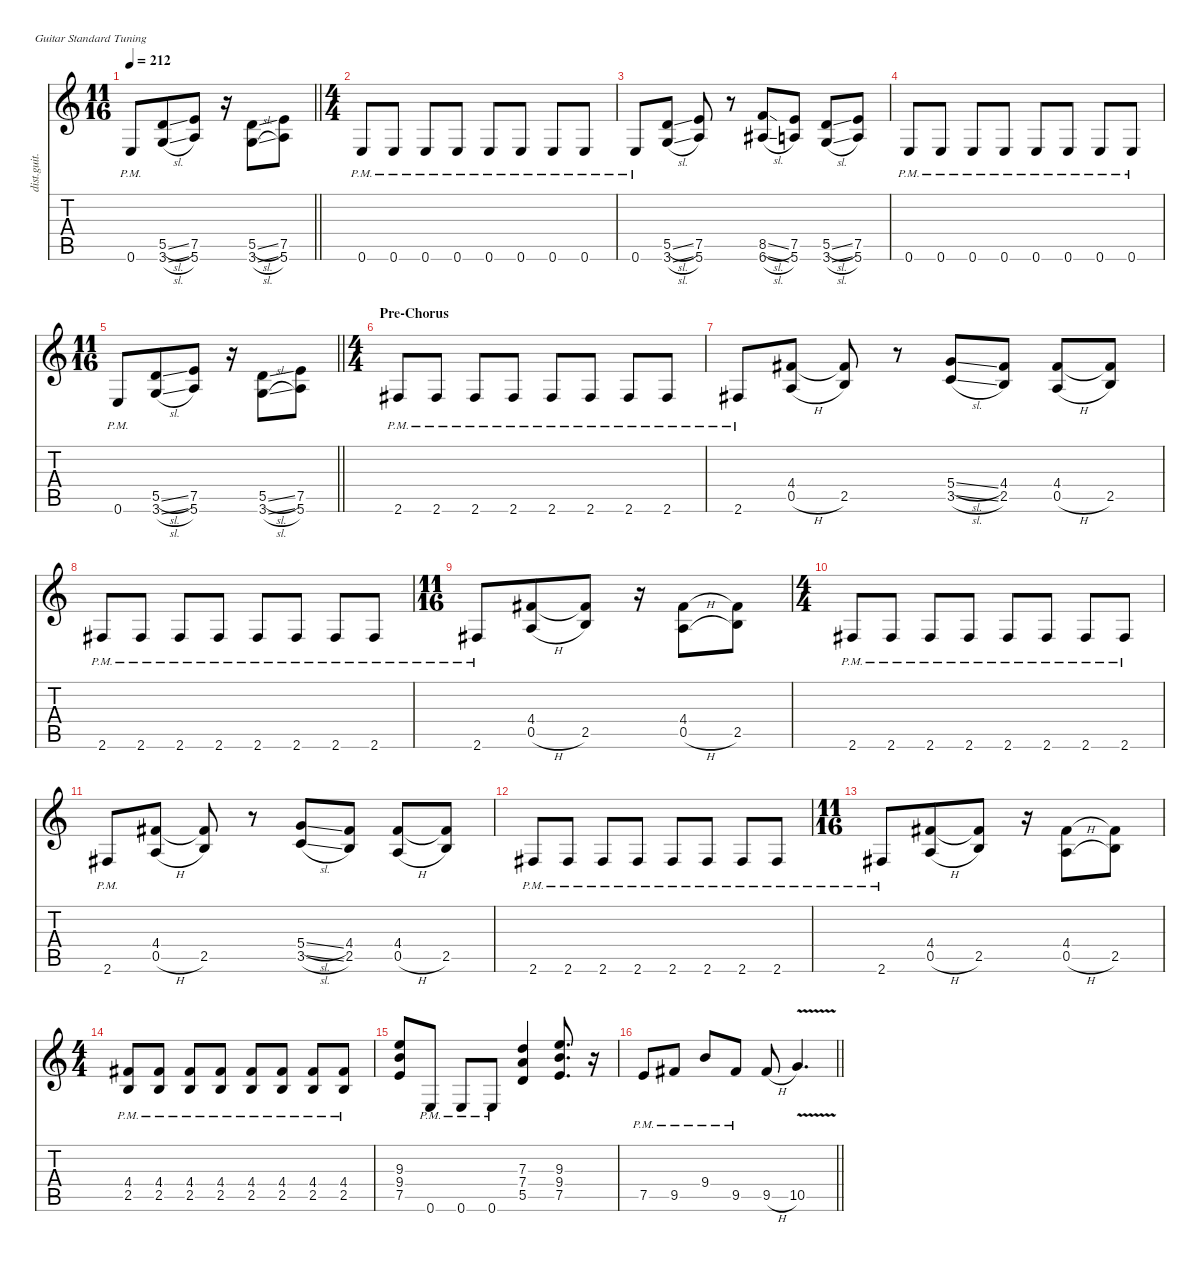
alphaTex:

\defaultSystemsLayout 4
\hideDynamics
\bracketExtendMode nobrackets
\track ("James Hetfield" "dist.guit.") {instrument distortionguitar}
\staff {score tabs}
\tuning (E4 B3 G3 D3 A2 E2)
\ts (11 16)
\beaming (8 3 2)
\tempo 212
\clef g2
\barLineRight lightlight
\ks c
0.6{pm}.8{dy fff beam Up} (5.5{sl} 3.6{sl}).8{beam Up} (7.5 5.6).8{beam Up} r.16{beam Down} (5.5{sl} 3.6{sl}).8{beam Up} (7.5 5.6).8{dy f beam Up} |
\ts (4 4)
\beaming (8 2 2 2 2)
0.6{pm}.8{dy fff beam Up} 0.6{pm}.8{beam Up} 0.6{pm}.8{beam Up} 0.6{pm}.8{beam Up} 0.6{pm}.8{beam Up} 0.6{pm}.8{beam Up} 0.6{pm}.8{beam Up} 0.6{pm}.8{beam Up} |
0.6{pm}.8{beam Up} (5.5{sl} 3.6{sl}).8{beam Up} (7.5 5.6).8{beam Up} r.8{beam Down} (8.5{sl} 6.6{sl acc #}).8{beam Up} (7.5 5.6).8{beam Up} (5.5{sl} 3.6{sl}).8{beam Up} (7.5 5.6).8{dy f beam Up} |
0.6{pm}.8{dy fff beam Up} 0.6{pm}.8{beam Up} 0.6{pm}.8{beam Up} 0.6{pm}.8{beam Up} 0.6{pm}.8{beam Up} 0.6{pm}.8{beam Up} 0.6{pm}.8{beam Up} 0.6{pm}.8{beam Up} |
\ts (11 16)
\beaming (8 3 2)
\barLineRight lightlight
0.6{pm}.8{beam Up} (5.5{sl} 3.6{sl}).8{beam Up} (7.5 5.6).8{beam Up} r.16{beam Down} (5.5{sl} 3.6{sl}).8{beam Up} (7.5 5.6).8{dy f beam Up} |
\ts (4 4)
\beaming (8 2 2 2 2)
\section ("" "Pre-Chorus")
2.6{pm acc #}.8{dy fff beam Up} 2.6{pm acc #}.8{beam Up} 2.6{pm acc #}.8{beam Up} 2.6{pm acc #}.8{beam Up} 2.6{pm acc #}.8{beam Up} 2.6{pm acc #}.8{beam Up} 2.6{pm acc #}.8{beam Up} 2.6{pm acc #}.8{beam Up} |
2.6{pm acc #}.8{beam Up} (4.4{acc #} 0.5{h}).8{beam Up} (4.4{t acc #} 2.5).8{dy f beam Up} r.8{beam Down} (5.4{sl} 3.5{sl}).8{beam Up} (4.4{acc #} 2.5).8{dy fff beam Up} (4.4{acc #} 0.5{h}).8{beam Up} (4.4{t acc #} 2.5).8{dy f beam Up} |
2.6{pm acc #}.8{dy fff beam Up} 2.6{pm acc #}.8{beam Up} 2.6{pm acc #}.8{beam Up} 2.6{pm acc #}.8{beam Up} 2.6{pm acc #}.8{beam Up} 2.6{pm acc #}.8{beam Up} 2.6{pm acc #}.8{beam Up} 2.6{pm acc #}.8{beam Up} |
\ts (11 16)
\beaming (8 3 2)
2.6{pm acc #}.8{beam Up} (4.4{acc #} 0.5{h}).8{beam Up} (4.4{t acc #} 2.5).8{dy f beam Up} r.16{beam Down} (4.4{acc #} 0.5{h}).8{dy fff beam Up} (4.4{t acc #} 2.5).8{dy f beam Up} |
\ts (4 4)
\beaming (8 2 2 2 2)
2.6{pm acc #}.8{dy fff beam Up} 2.6{pm acc #}.8{beam Up} 2.6{pm acc #}.8{beam Up} 2.6{pm acc #}.8{beam Up} 2.6{pm acc #}.8{beam Up} 2.6{pm acc #}.8{beam Up} 2.6{pm acc #}.8{beam Up} 2.6{pm acc #}.8{beam Up} |
2.6{pm acc #}.8{beam Up} (4.4{acc #} 0.5{h}).8{beam Up} (4.4{t acc #} 2.5).8{dy f beam Up} r.8{beam Down} (5.4{sl} 3.5{sl}).8{beam Up} (4.4{acc #} 2.5).8{dy fff beam Up} (4.4{acc #} 0.5{h}).8{beam Up} (4.4{t acc #} 2.5).8{dy f beam Up} |
2.6{pm acc #}.8{dy fff beam Up} 2.6{pm acc #}.8{beam Up} 2.6{pm acc #}.8{beam Up} 2.6{pm acc #}.8{beam Up} 2.6{pm acc #}.8{beam Up} 2.6{pm acc #}.8{beam Up} 2.6{pm acc #}.8{beam Up} 2.6{pm acc #}.8{beam Up} |
\ts (11 16)
\beaming (8 3 2)
2.6{pm acc #}.8{beam Up} (4.4{acc #} 0.5{h}).8{beam Up} (4.4{t acc #} 2.5).8{dy f beam Up} r.16{beam Down} (4.4{acc #} 0.5{h}).8{dy fff beam Up} (4.4{t acc #} 2.5).8{dy f beam Up} |
\ts (4 4)
\beaming (8 2 2 2 2)
(4.4{pm acc #} 2.5{pm}).8{beam Up} (4.4{pm acc #} 2.5{pm}).8{beam Up} (4.4{pm acc #} 2.5{pm}).8{beam Up} (4.4{pm acc #} 2.5{pm}).8{beam Up} (4.4{pm acc #} 2.5{pm}).8{beam Up} (4.4{pm acc #} 2.5{pm}).8{beam Up} (4.4{pm acc #} 2.5{pm}).8{beam Up} (4.4{pm acc #} 2.5{pm}).8{beam Up} |
(9.3 9.4 7.5).8{dy fff beam Up} 0.6{pm}.8{beam Up} 0.6{pm}.8{beam Up} 0.6{pm}.8{beam Up} (7.3 7.4 5.5).4{beam Up} (9.3 9.4 7.5).8{d beam Up} r.16{beam Down} |
\barLineRight lightlight
7.5{pm}.8{beam Up} 9.5{pm acc #}.8{beam Up} 9.4{pm}.8{beam Up} 9.5{pm acc #}.8{beam Up} 9.5{h acc #}.8{beam Up} 10.5{v}.4{d beam Up}
